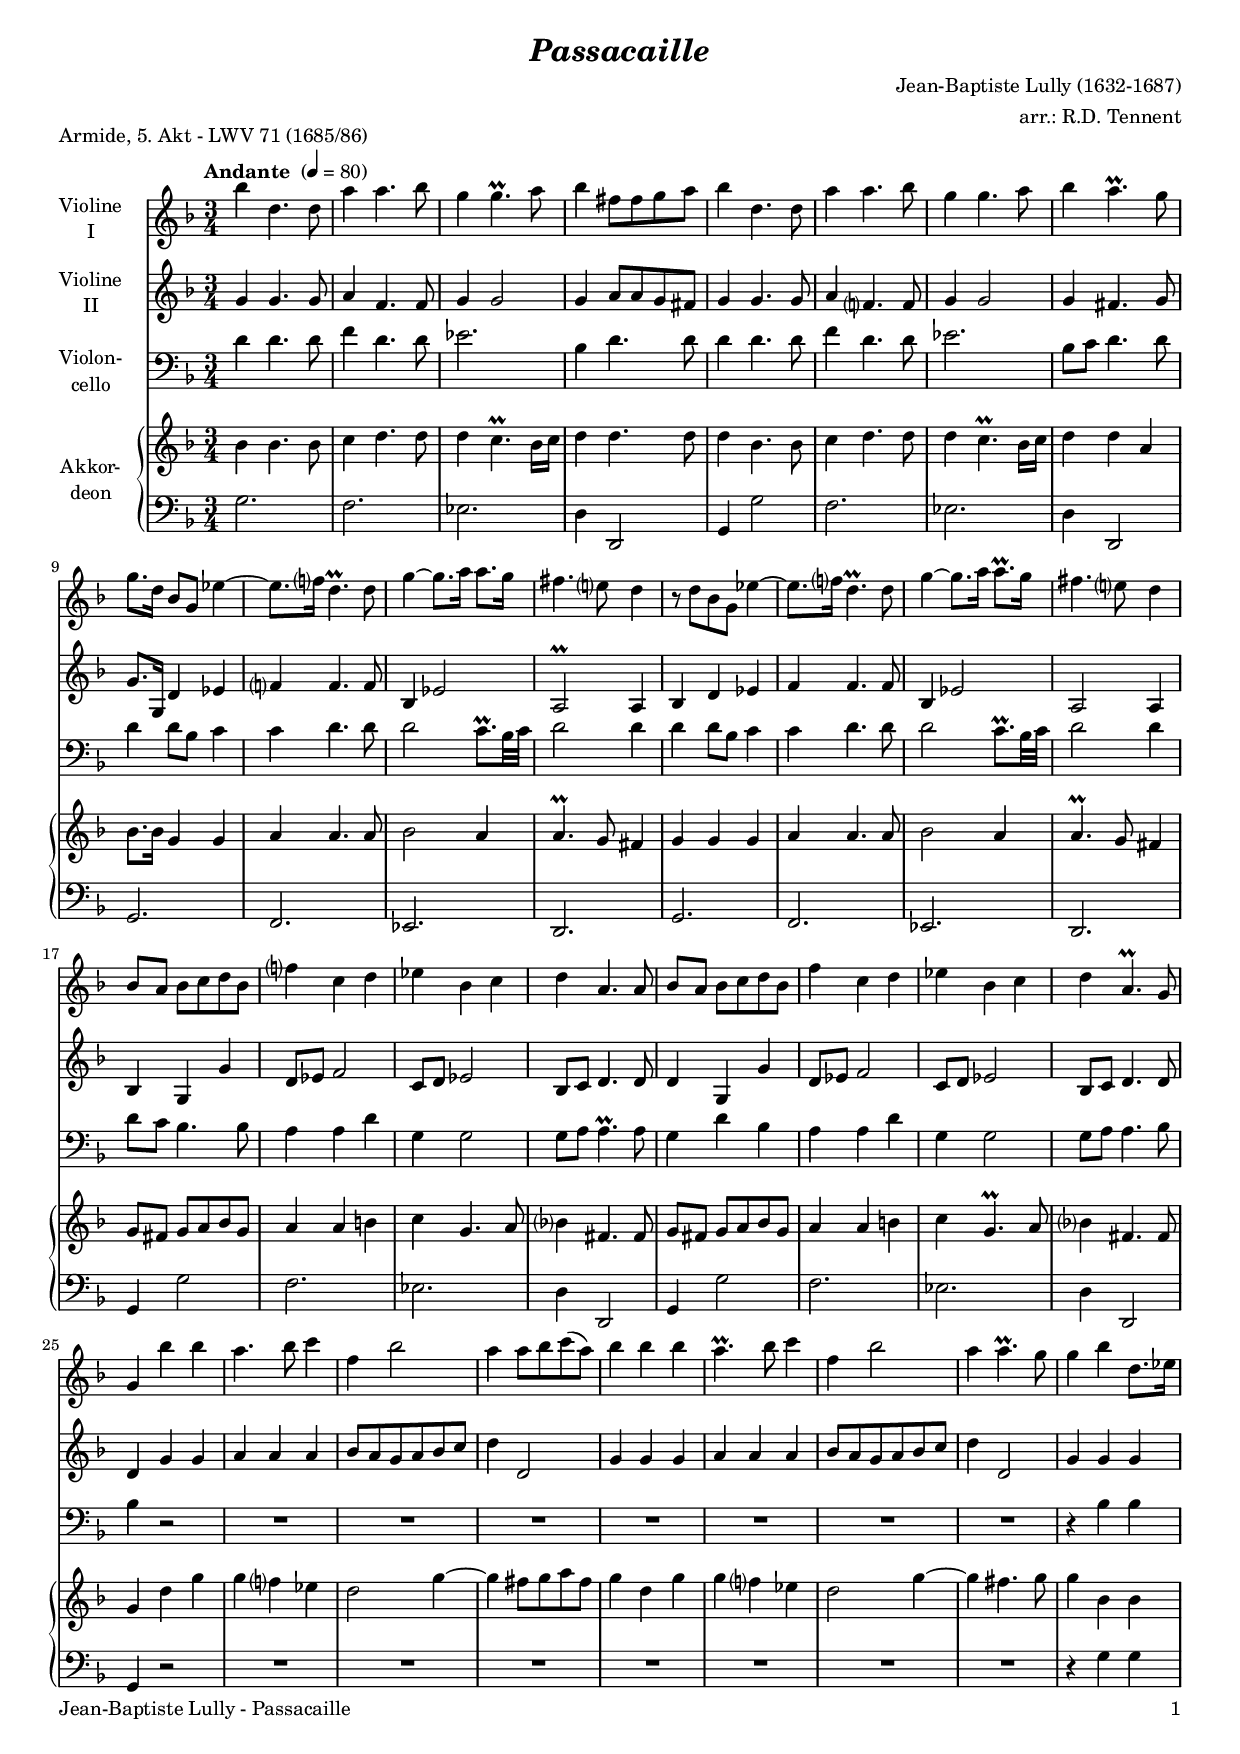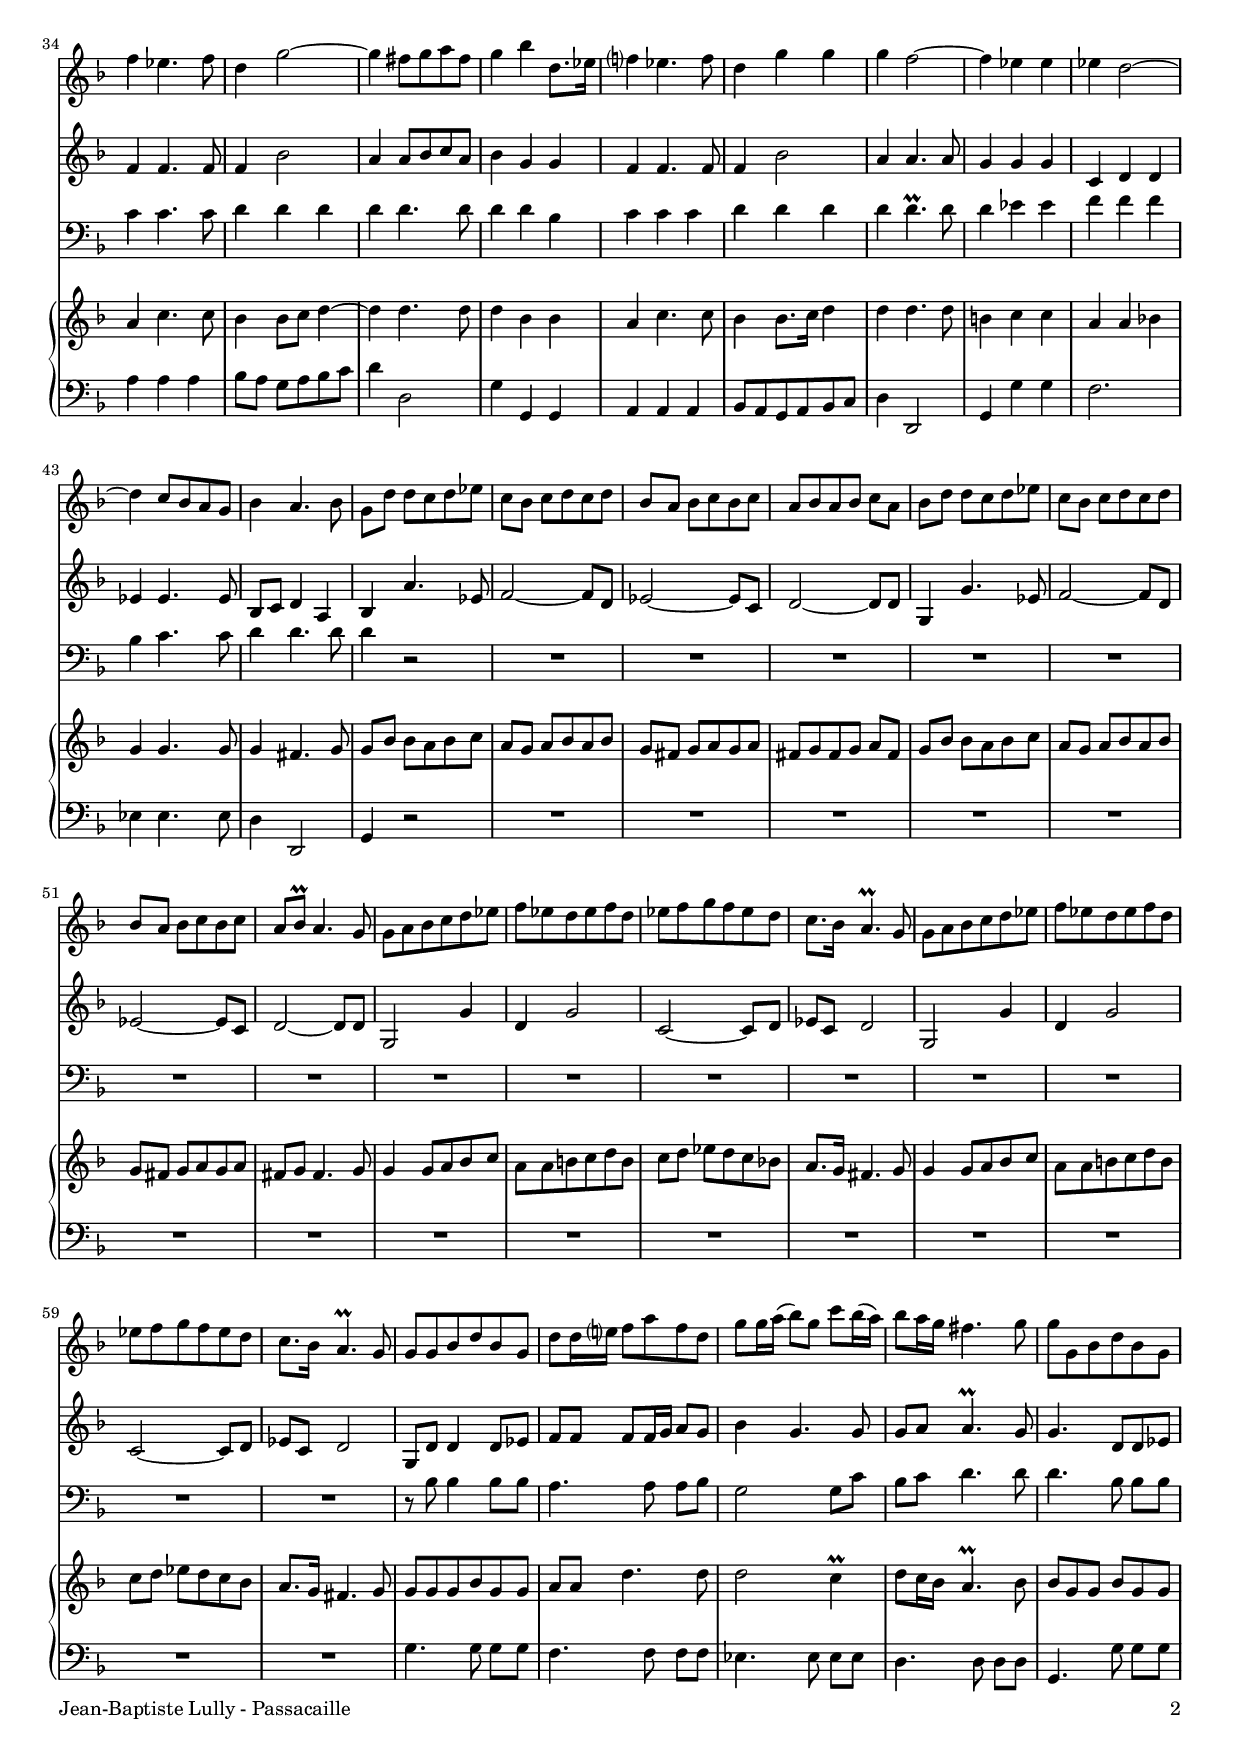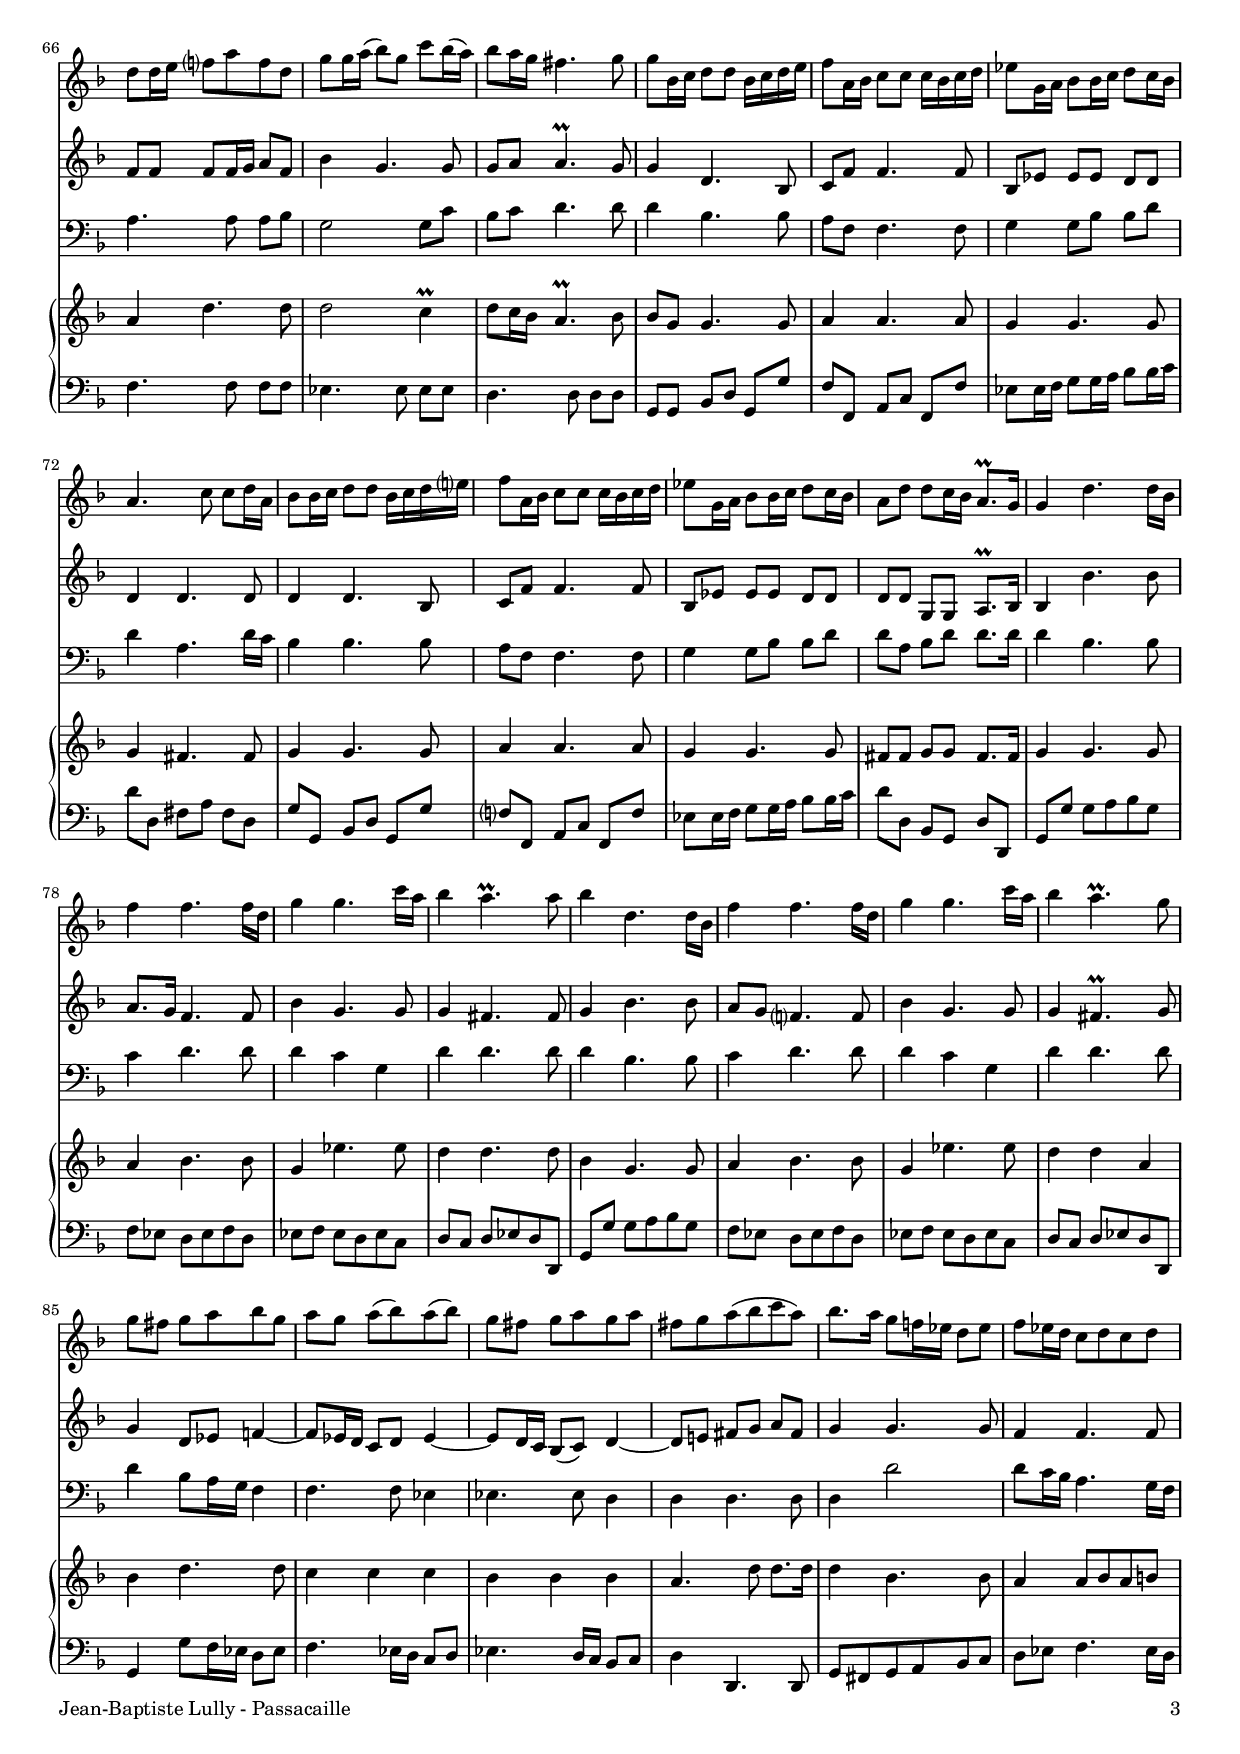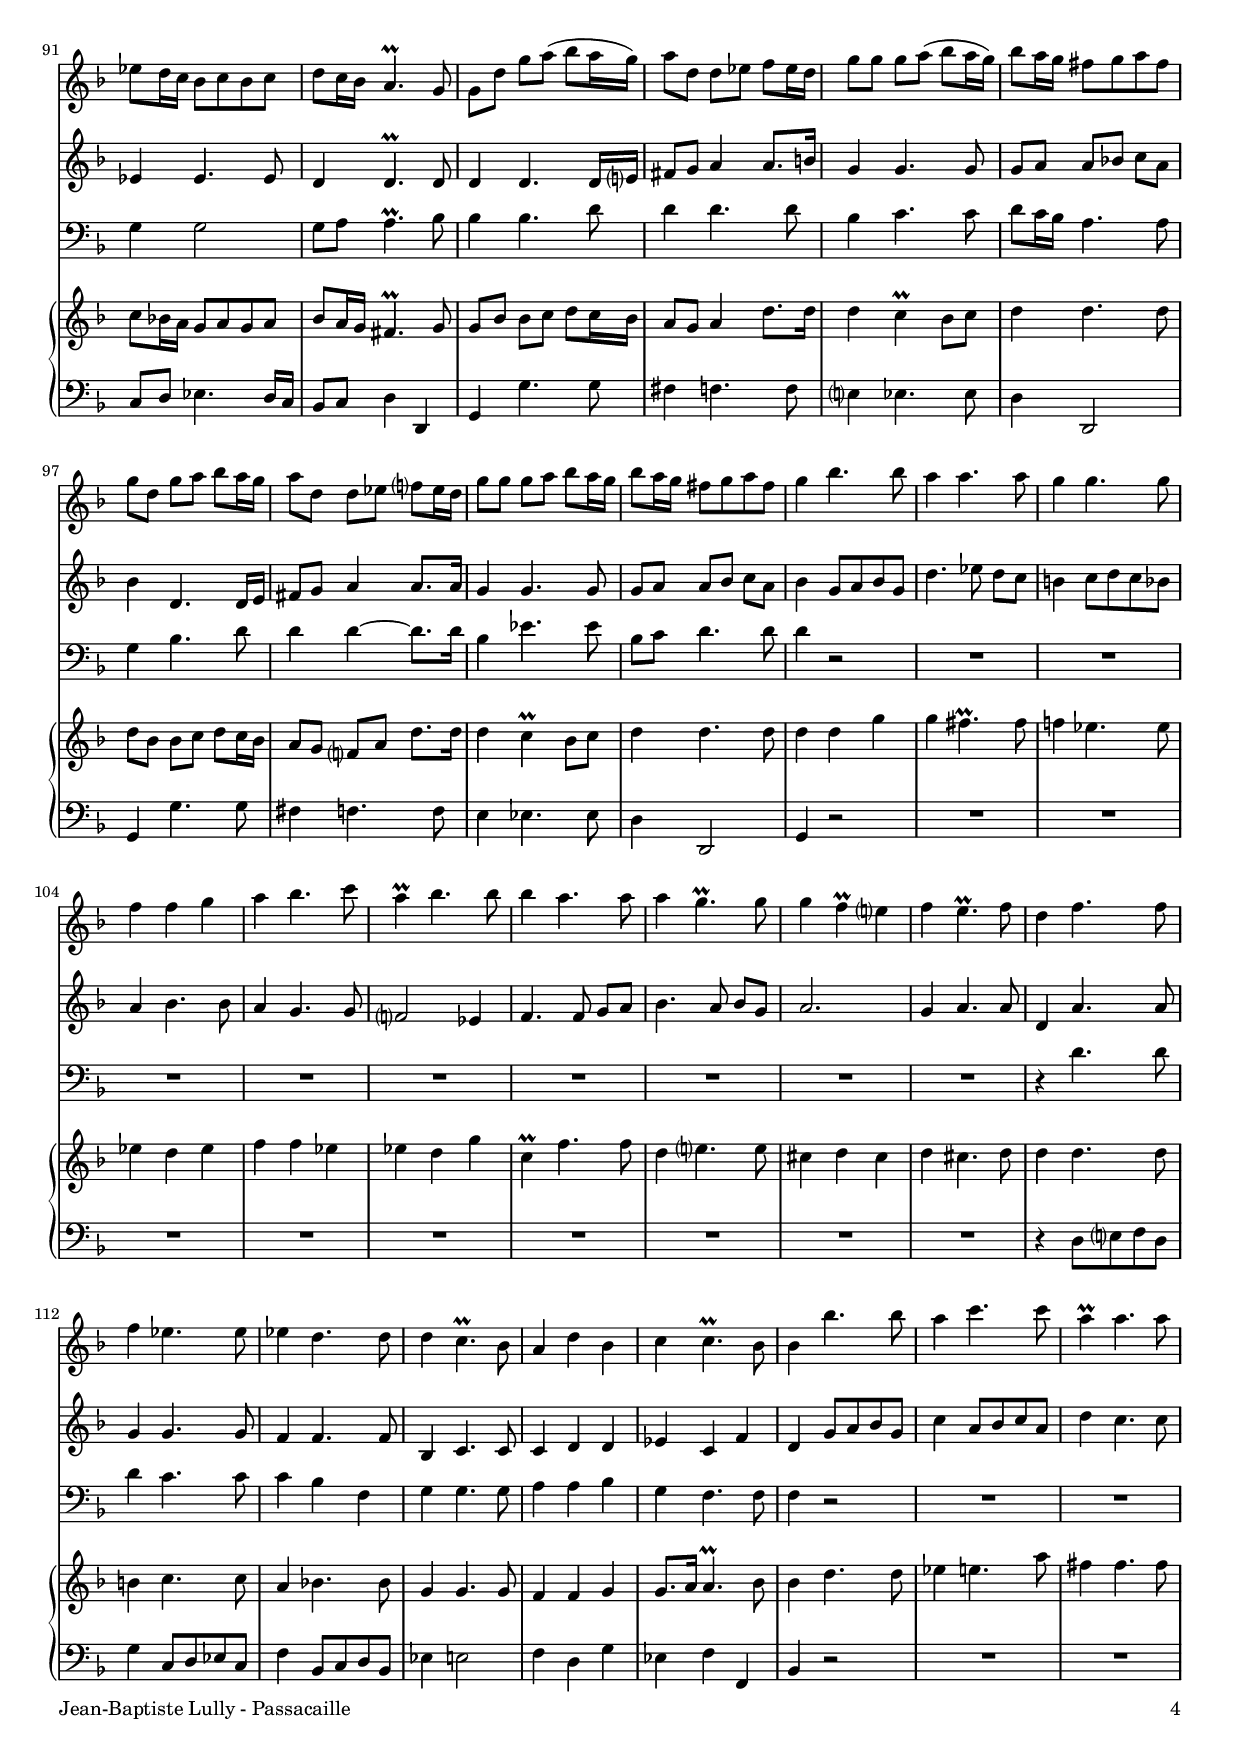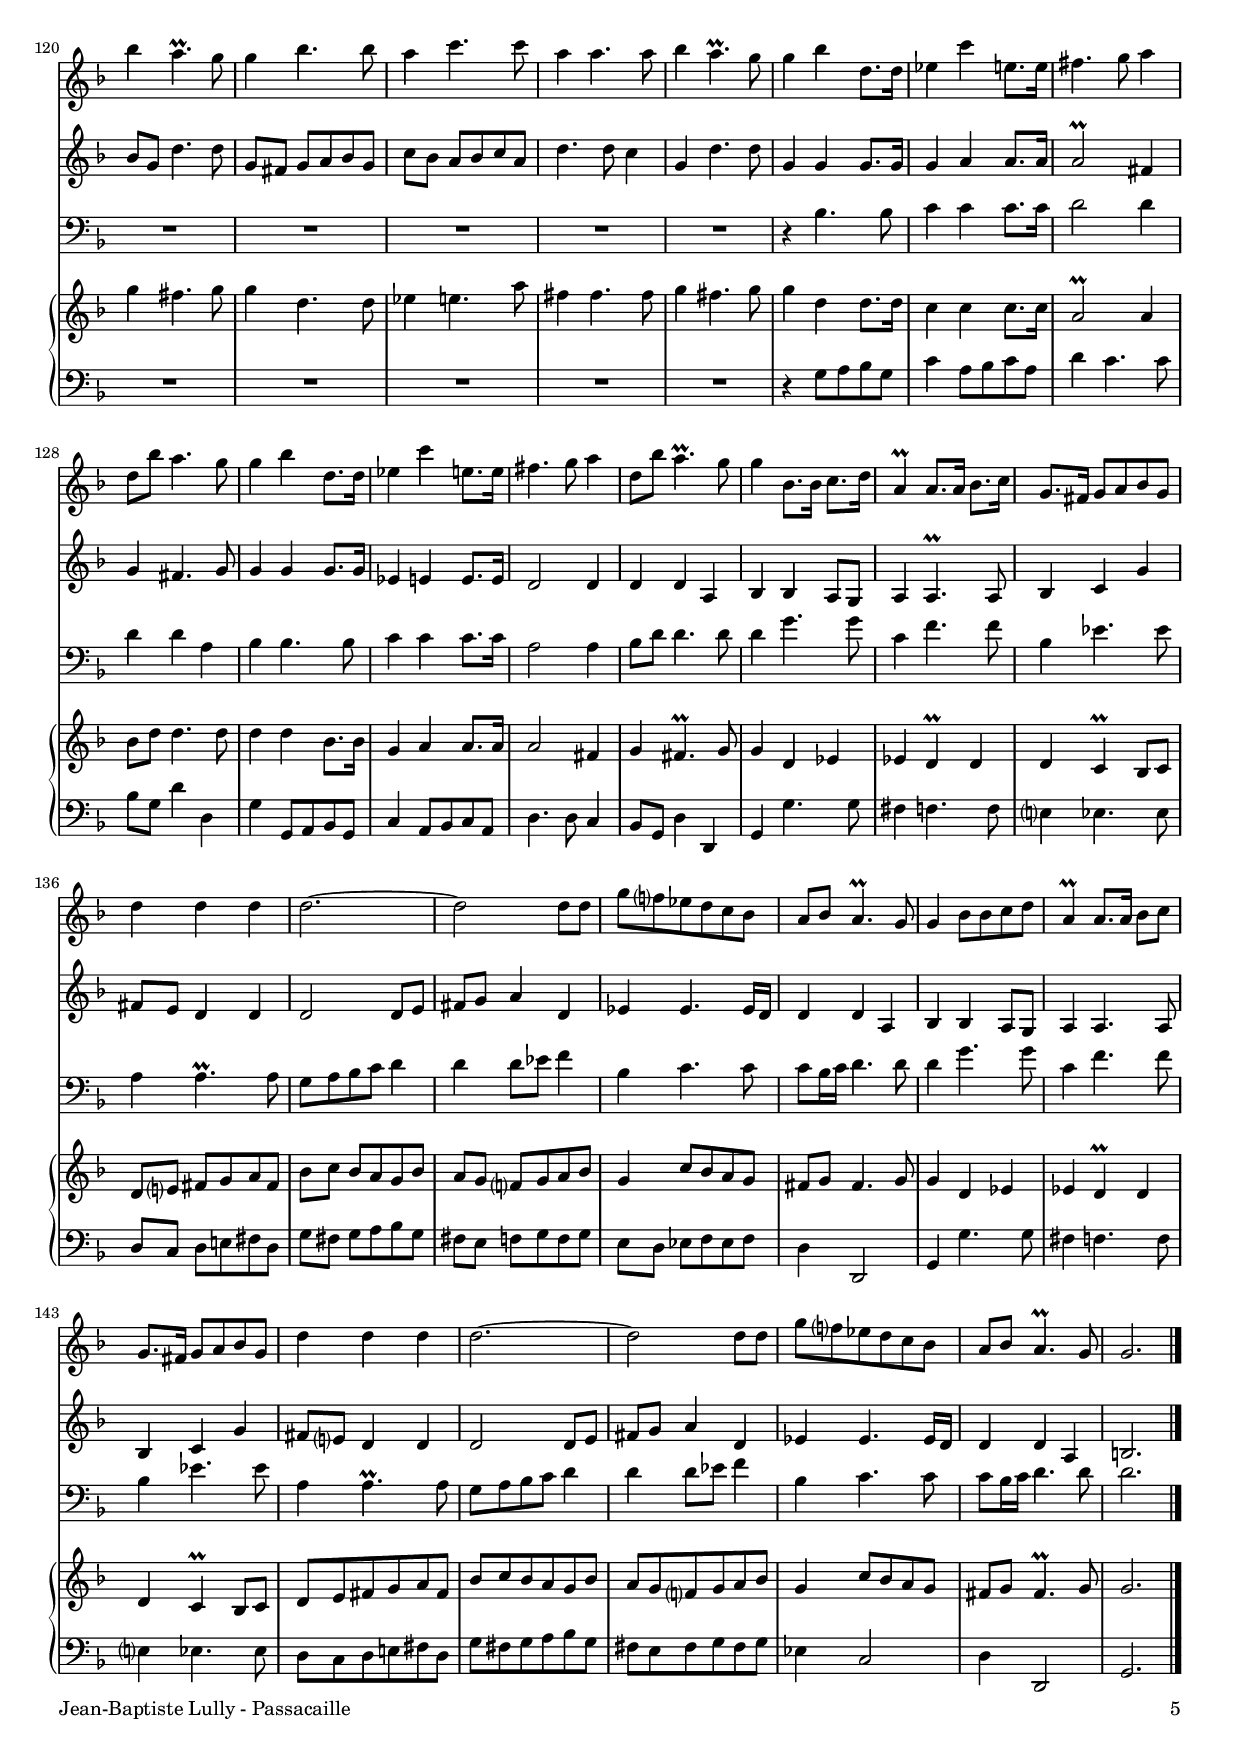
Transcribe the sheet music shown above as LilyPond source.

\version "2.22.0"
\include "deutsch.ly"

#(set-global-staff-size 17)

\header {
  title     = \markup \bold \italic "Passacaille"
  composer  = "Jean-Baptiste Lully (1632-1687)"
  arranger  = "arr.: R.D. Tennent"
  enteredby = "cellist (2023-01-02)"
  piece     = "Armide, 5. Akt - LWV 71 (1685/86)"
}

voiceconsts = {
  \key d \minor
  \time 3/4
  \clef "treble"
%  \numericTimeSignature
  \compressEmptyMeasures
  % Set default beaming for all staves
%  \set Timing.beamExceptions = #'()
%  \set Timing.baseMoment     = #(ly:make-moment 1 4)
%  \set Timing.beatStructure  = #'(1 1 1)
  \tempo "Andante " 4=80
}

mivl = "violin"
mipz = "pizzicato strings"
mivc = "cello"
miac = "harmonica"

va = \relative c''' {
  \voiceconsts

  b4 d,4. d8
  a'4 a4. b8
  g4 g4.\prall a8
  b4 fis8 fis g a
  b4 d,4. d8
  a'4 a4. b8
  g4 g4. a8
  b4 a4.\prall g8

  g8. d16 b8 g es'4~
  es8. f?16 d4.\prall d8
  g4~ g8. a16 a8. g16
  fis4. e?8 d4
  r8 d b g es'4~
  es8. f?16 d4.\prall d8
  g4~ g8. a16 a8.\prall g16

  fis4. e?8 d4
  b8[ a] b c d b
  f'?4 c d
  es b c
  d a4. a8
  b[ a] b c d b
  f'4 c d
  es b c
  d a4.\prall g8

  g4 b' b
  a4. b8 c4
  f, b2
  a4 a8 b c( a)
  b4 b b
  a4.\prall b8 c4
  f, b2
  a4 a4.\prall g8
  g4 b d,8. es16

  f4 es4. f8
  d4 g2~
  g4 fis8 g a fis
  g4 b d,8. es16
  f?4 es4. f8
  d4 g g
  g f2~
  f4 es es
  es d2~

  d4 c8 b a g
  b4 a4. b8
  g[ d'] d c d es
  c[ b] c d c d
  b[ a] b c b c
  a b a b c[ a]
  b[ d] d c d es

  c[ b] c d c d
  b[ a] b c b c
  a b\prall a4. g8
  g a b c d es
  f es d es f d
  es f g f es d
  c8. b16 a4.\prall g8

  g a b c d es
  f es d es f d
  es f g f es d
  c8. b16 a4.\prall g8
  g g b d b g
  d' d16 e? f8 a f d

  g g16 a( b8) g c b16( a)
  b8 a16 g fis4. g8
  g g, b d b g
  d' d16 e f?8 a f d
  g g16 a( b8) g c b16( a)
  b8 a16 g fis4. g8

  g b,16 c d8 d b16 c d e
  f8 a,16 b c8 c c16 b c d
  es8 g,16 a b8 b16 c d8 c16 b
  a4. c8 c d16 a
  b8 b16 c d8 d b16 c d e?

  f8 a,16 b c8 c c16 b c d
  es8 g,16 a b8 b16 c d8 c16 b
  a8 d d c16 b a8.\prall g16
  g4 d'4. d16 b
  f'4 f4. f16 d
  g4 g4. c16 a

  b4 a4.\prall a8
  b4 d,4. d16 b
  f'4 f4. f16 d
  g4 g4. c16 a
  b4 a4.\prall g8
  g[ fis] g a b g
  a[ g] a( b) a( b)

  g[ fis] g a g a
  fis g a( b c a)
  b8. a16 g8 f!16 es d8 es
  f es16 d c8 d c d
  es d16 c b8 c b c
  d c16 b a4.\prall g8

  g[ d'] g a( b a16 g)
  a8 d, d[ es] f es16 d
  g8 g g a( b a16 g)
  b8 a16 g fis8 g a fis
  g d g[ a] b a16 g

  a8 d, d[ es] f? es16 d
  g8 g g a b a16 g
  b8 a16 g fis8 g a fis
  g4 b4. b8
  a4 a4. a8
  g4 g4. g8
  f4 f g

  a b4. c8
  a4\prall b4. b8
  b4 a4. a8
  a4 g4.\prall g8
  g4 f\prall e?
  f e4.\prall f8
  d4 f4. f8
  f4 es4. es8
  es4 d4. d8
  d4 c4.\prall b8

  a4 d b
  c c4.\prall b8
  b4 b'4. b8
  a4 c4. c8
  a4\prall a4. a8
  b4 a4.\prall g8
  g4 b4. b8
  a4 c4. c8
  a4 a4. a8
  b4 a4.\prall g8

  g4 b d,8. d16
  es4 c' e,8. e16
  fis4. g8 a4
  d,8 b' a4. g8
  g4 b d,8. d16
  es4 c' e,8. e16
  fis4. g8 a4
  d,8 b' a4.\prall g8

  g4 b,8. b16 c8. d16
  a4\prall a8. a16 b8. c16
  g8. fis16 g8 a b g
  d'4 d d
  d2.~
  d2 d8 d
  g f? es d c b
  a b a4.\prall g8

  g4 b8 b c d
  a4\prall a8. a16 b8 c
  g8. fis16 g8 a b g
  d'4 d d
  d2.~
  d2 d8 d
  g f? es d c b
  a b a4.\prall g8
  g2. \bar "|."
}

vb = \relative c'' {
  \voiceconsts

  b4 b4. b8
  c4 d4. d8
  d4 c4.\prall b16 c
  d4 d4. d8
  d4 b4. b8
  c4 d4. d8
  d4 c4.\prall b16 c
  d4 d a

  b8. b16 g4 g
  a a4. a8
  b2 a4
  a4.\prall g8 fis4
  g g g
  a4 a4. a8
  b2 a4
  a4.\prall g8 fis4

  g8[ fis] g a b g
  a4 a h
  c g4. a8
  b?4 fis4. fis8
  g[ fis] g a b g
  a4 a h
  c g4.\prall a8
  b?4 fis4. fis8

  g4 d' g
  g f? es
  d2 g4~
  g fis8 g a fis
  g4 d g
  g f? es
  d2 g4~
  g fis4. g8
  g4 b, b
  a c4. c8

  b4 b8 c d4~
  d d4. d8
  d4 b b
  a c4. c8
  b4 b8. c16 d4
  d d4. d8
  h4 c c
  a a b!
  g g4. g8

  g4 fis4. g8
  g[ b] b a b c
  a[ g] a b a b
  g[ fis] g a g a
  fis g fis g a[ fis]
  g[ b] b a b c
  a[ g] a b a b

  g[ fis] g a g a
  fis g fis4. g8
  g4 g8 a b c
  a a h c d h
  c[ d] es d c b!
  a8. g16 fis4. g8
  g4 g8 a b c

  a a h c d h
  c[ d] es d c b
  a8. g16 fis4. g8
  g g g b g g
  a a d4. d8
  d2 c4\prall
  d8 c16 b a4.\prall b8

  b[ g g] b g g
  a4 d4. d8
  d2 c4\prall
  d8 c16 b a4.\prall b8
  b g g4. g8
  a4 a4. a8
  g4 g4. g8
  g4 fis4. fis8

  g4 g4. g8
  a4 a4. a8
  g4 g4. g8
  fis fis g g fis8. fis16
  g4 g4. g8
  a4 b4. b8
  g4 es'4. es8
  d4 d4. d8

  b4 g4. g8
  a4 b4. b8
  g4 es'4. es8
  d4 d a
  b d4. d8
  c4 c c
  b b b
  a4. d8 d8. d16
  d4 b4. b8

  a4 a8 b a h
  c b!16 a g8 a g a
  b a16 g fis4.\prall g8
  g b b c d c16 b
  a8 g a4 d8. d16
  d4 c\prall b8 c
  d4 d4. d8

  d b b c d c16 b
  a8 g f? a d8. d16
  d4 c\prall b8 c
  d4 d4. d8
  d4 d g
  g fis4.\prall fis8
  f!4 es4. es8
  es4 d es

  f f es
  es d g
  c,\prall f4. f8
  d4 e?4. e8
  cis4 d cis
  d cis4. d8
  d4 d4. d8
  h4 c4. c8
  a4 b!4. b8
  g4 g4. g8

  f4 f g
  g8. a16 a4.\prall b8
  b4 d4. d8
  es4 e4. a8
  fis4 fis4. fis8
  g4 fis4. g8
  g4 d4. d8
  es4 e4. a8
  fis4 fis4. fis8

  g4 fis4. g8
  g4 d d8. d16
  c4 c c8. c16
  a2\prall a4
  b8 d d4. d8
  d4 d b8. b16
  g4 a a8. a16
  a2 fis4

  g fis4.\prall g8
  g4 d es
  es d\prall d
  d c\prall b8 c
  d[ e?] fis g a fis
  b[ c] b a g b
  a[ g] f? g a b
  g4 c8 b a g

  fis g fis4. g8
  g4 d es
  es d\prall d
  d c\prall b8 c
  d e fis g a fis
  b c b a g b
  a g f? g a b
  g4 c8 b a g
  fis g fis4.\prall g8
  g2. \bar "|."
}

vc = \relative c'' {
  \voiceconsts

  g4 g4. g8
  a4 f4. f8
  g4 g2
  g4 a8 a g fis
  g4 g4. g8
  a4 f?4. f8
  g4 g2
  g4 fis4. g8

  g8. g,16 d'4 es
  f? f4. f8
  b,4 es2
  a,\prall a4
  b d es
  f f4. f8
  b,4 es2
  a, a4
  b g g'

  d8 es f2
  c8 d es2
  b8 c d4. d8
  d4 g, g'
  d8 es f2
  c8 d es2
  b8 c d4. d8
  d4 g g
  a a a

  b8 a g a b c
  d4 d,2
  g4 g g
  a a a
  b8 a g a b c
  d4 d,2
  g4 g g
  f f4. f8
  f4 b2
  a4 a8 b c a

  b4 g g
  f f4. f8
  f4 b2
  a4 a4. a8
  g4 g g
  c, d d
  es es4. es8
  b c d4 a
  b a'4. es8

  f2~ f8 d
  es2~ es8 c
  d2~ d8 d
  g,4 g'4. es8
  f2~ f8 d
  es2~ es8 c
  d2~ d8 d
  g,2 g'4
  d g2
  c,~ c8 d

  es c d2
  g, g'4
  d g2
  c,~ c8 d
  es c d2
  g,8 d' d4 d8 es
  f f f f16 g a8 g
  b4 g4. g8

  g a a4.\prall g8
  g4. d8 d es
  f f f f16 g a8 f
  b4 g4. g8
  g a a4.\prall g8
  g4 d4. b8
  c f f4. f8

  b, es es[ es] d d
  d4 d4. d8
  d4 d4. b8
  c f f4. f8
  b, es es[ es] d d
  d d g,[ g] a8.\prall b16
  b4 b'4. b8

  a8. g16 f4. f8
  b4 g4. g8
  g4 fis4. fis8
  g4 b4. b8
  a g f?4. f8
  b4 g4. g8
  g4 fis4.\prall g8
  g4 d8 es f!4~

  f8 es16 d c8 d es4~
  es8 d16 c b8( c) d4~
  d8 e! fis[ g] a fis
  g4 g4. g8
  f4 f4. f8
  es4 es4. es8
  d4 d4.\prall d8

  d4 d4. d16 e?
  fis8 g a4 a8. h16
  g4 g4. g8
  g a a[ b!] c a
  b4 d,4. d16 e
  fis8 g a4 a8. a16
  g4 g4. g8

  g a a[ b] c a
  b4 g8 a b g
  d'4. es8 d[ c]
  h4 c8 d c b
  a4 b4. b8
  a4 g4. g8
  f?2 es4
  f4. f8 g[ a]
  b4. a8 b[ g]

  a2.
  g4 a4. a8
  d,4 a'4. a8
  g4 g4. g8
  f4 f4. f8
  b,4 c4. c8
  c4 d d
  es c f
  d g8 a b g

  c4 a8 b c a
  d4 c4. c8
  b g d'4. d8
  g,[ fis] g a b g
  c[ b] a b c a
  d4. d8 c4
  g d'4. d8
  g,4 g g8. g16

  g4 a a8. a16
  a2\prall fis4
  g fis4. g8
  g4 g g8. g16
  es4 e e8. e16
  d2 d4
  d d a
  b b a8 g

  a4 a4.\prall a8
  b4 c g'
  fis8 e d4 d
  d2 d8 e
  fis g a4 d,
  es es4. es16 d
  d4 d a
  b b a8 g

  a4 a4. a8
  b4 c g'
  fis8 e? d4 d
  d2 d8 e
  fis g a4 d,
  es es4. es16 d
  d4 d a
  h2. \bar "|."
}

vd = \relative c' {
  \voiceconsts
  \clef "bass"

  d4 d4. d8
  f4 d4. d8
  es2.
  b4 d4. d8
  d4 d4. d8
  f4 d4. d8
  es2.
  b8 c d4. d8
  d4 d8 b c4
  c d4. d8

  d2 c8.\prall b32 c
  d2 d4
  d d8 b c4
  c d4. d8
  d2 c8.\prall b32 c
  d2 d4
  d8 c b4. b8
  a4 a d
  g, g2

  g8 a a4.\prall a8
  g4 d' b
  a a d
  g, g2
  g8 a a4. b8
  b4 r2
  R2.*7
  r4 b b
  c c4. c8
  d4 d d

  d d4. d8
  d4 d b
  c c c
  d d d
  d d4.\prall d8
  d4 es es
  f f f
  b, c4. c8
  d4 d4. d8
  d4 r2

  R2.*15
  r8 b b4 b8 b
  a4. a8 a[ b]
  g2 g8 c
  b c d4. d8
  d4. b8 b[ b]
  a4. a8 a[ b]
  g2 g8 c
  b c d4. d8

  d4 b4. b8
  a f f4. f8
  g4 g8 b b[ d]
  d4 a4. d16 c
  b4 b4. b8
  a f f4. f8
  g4 g8 b b[ d]

  d a b[ d] d8. d16
  d4 b4. b8
  c4 d4. d8
  d4 c g
  d' d4. d8
  d4 b4. b8
  c4 d4. d8
  d4 c g

  d' d4. d8
  d4 b8 a16 g f4
  f4. f8 es4
  es4. es8 d4
  d d4. d8
  d4 d'2
  d8 c16 b a4. g16 f
  g4 g2

  g8 a a4.\prall b8
  b4 b4. d8
  d4 d4. d8
  b4 c4. c8
  d c16 b a4. a8
  g4 b4. d8
  d4 d~ d8. d16
  b4 es4. es8

  b c d4. d8
  d4 r2
  R2.*9
  r4 d4. d8
  d4 c4. c8
  c4 b f
  g g4. g8
  a4 a b
  g f4. f8
  f4 r2

  R2.*7
  r4 b4. b8
  c4 c c8. c16
  d2 d4
  d d a
  b b4. b8
  c4 c c8. c16
  a2 a4
  b8 d d4. d8

  d4 g4. g8
  c,4 f4. f8
  b,4 es4. es8
  a,4 a4.\prall a8
  g a b c d4
  d d8 es f4
  b, c4. c8
  c b16 c d4. d8

  d4 g4. g8
  c,4 f4. f8
  b,4 es4. es8
  a,4 a4.\prall a8
  g a b c d4
  d d8 es f4
  b, c4. c8
  c b16 c d4. d8
  d2. \bar "|."
}

ve = \relative c' {
  \voiceconsts
  \clef "bass"
  
  g2.
  f
  es
  d4 d,2
  g4 g'2
  f2.
  es
  d4 d,2
  g2.
  f
  es
  d
  g
  f
  es
  d

  g4 g'2
  f2.
  es
  d4 d,2
  g4 g'2
  f2.
  es
  d4 d,2
  g4 r2
  R2.*7
  r4 g' g
  a a a

  b8[ a] g a b c
  d4 d,2
  g4 g, g
  a a a
  b8 a g a b c
  d4 d,2
  g4 g' g
  f2. es4 es4. es8
  d4 d,2

  g4 r2
  R2.*15
  g'4. g8 g[ g]
  f4. f8 f[ f]
  es4. es8 es[ es]
  d4. d8 d[ d]
  g,4. g'8 g[ g]
  f4. f8 f[ f]
  es4. es8 es[ es]
  
  d4. d8 d[ d]
  g, g b[ d] g, g'
  f f, a[ c] f, f'
  es es16 f g8 g16 a b8 b16 c
  d8 d, fis[ a] fis d
  g g, b[ d] g, g'

  f? f, a[ c] f, f'
  es es16 f g8 g16 a b8 b16 c
  d8 d, b[ g] d' d,
  g[ g'] g a b g
  f[ es] d es f d
  es[ f] es d es c

  d[ c] d es d d,
  g[ g'] g a b g
  f[ es] d es f d
  es[ f] es d es c
  d[ c] d es d d,
  g4 g'8 f16 es d8 es

  f4. es16 d c8 d
  es4. d16 c b8 c
  d4 d,4. d8
  g fis g a b c
  d es f4. es16 d
  c8 d es4. d16 c
  b8 c d4 d,

  g g'4. g8
  fis4 f4. f8
  e?4 es4. es8
  d4 d,2
  g4 g'4. g8
  fis4 f4. f8
  e4 es4. es8
  d4 d,2
  g4 r2
  R2.*9

  r4 d'8 e? f d
  g4 c,8 d es c
  f4 b,8 c d b
  es4 e2
  f4 d g
  es f f,
  b r2
  R2.*7
  r4 g'8 a b g

  c4 a8 b c a
  d4 c4. c8
  b g d'4 d,
  g g,8 a b g
  c4 a8 b c a
  d4. d8 c4
  b8 g d'4 d,
  g g'4. g8
  fis4 f4. f8

  e?4 es4. es8
  d[ c] d e! fis d
  g[ fis] g a b g
  fis[ e] f g f g
  e[ d] es f es f
  d4 d,2
  g4 g'4. g8
  fis4 f4. f8

  e?4 es4. es8
  d c d e! fis d
  g fis g a b g
  fis e fis g fis g
  es4 c2
  d4 d,2
  g2. \bar "|."
}


music = <<
      \new Staff {
        \set Staff.midiInstrument = \mivl
        \set Staff.instrumentName = \markup \center-column { "Violine" "I" }
        \transpose d d { \va }
      }

      \new Staff {
        \set Staff.midiInstrument = \mivl
        \set Staff.instrumentName = \markup \center-column { "Violine" "II" }
        \transpose d d { \vc }
      }

      \new Staff {
        \set Staff.midiInstrument = \mivc
        \set Staff.instrumentName = \markup \center-column { "Violon-" "cello" }
        \transpose d d { \vd }
      }

      \new PianoStaff <<
        \set PianoStaff.instrumentName = \markup \center-column { "Akkor-" "deon" }
        \set PianoStaff.midiInstrument = \miac
        \new Staff {
          \transpose d d { \vb }
        }

%        \new Dynamics \dy

        \new Staff {
          \transpose d d { \ve }
        }
        >>
>>

\book {
   \paper {
    print-page-number = ##t
    print-first-page-number = ##t
    ragged-last-bottom = ##f
    oddHeaderMarkup = \markup \null
    evenHeaderMarkup = \markup \null
    oddFooterMarkup = \markup {
      \fill-line {
        \on-the-fly #print-page-number-check-first
        "Jean-Baptiste Lully - Passacaille" \fromproperty #'page:page-number-string
      }
    }
    evenFooterMarkup = \oddFooterMarkup
  } \score {
    \music
    \layout {}
  }

  \score {
    \unfoldRepeats \music

    \midi {
      \context {
        \Score
      }
    }
  }
}